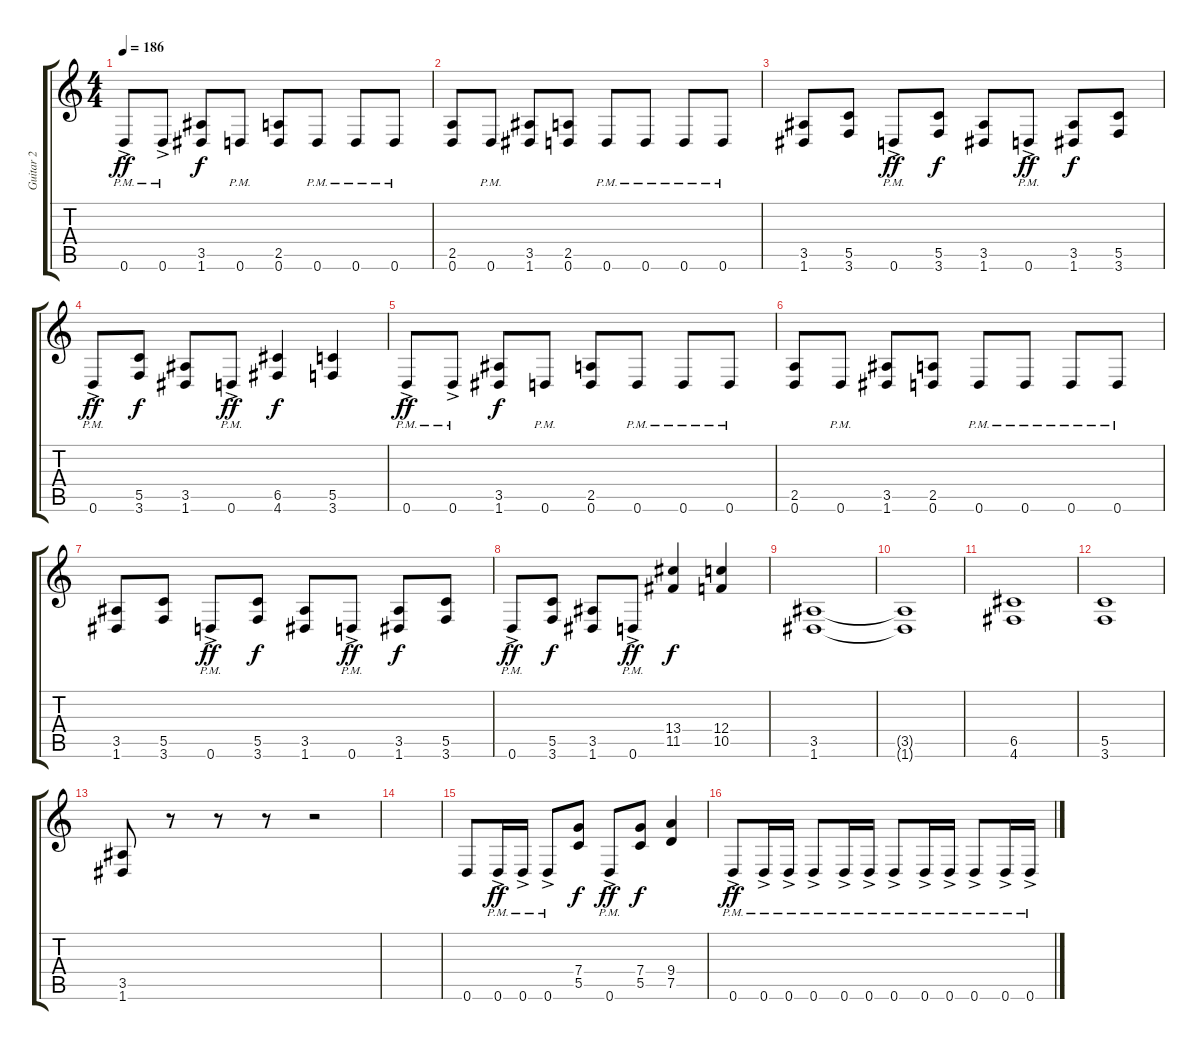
\track ("Guitar 2" "Guitar 2") {instrument distortionguitar}
\staff {score tabs}
\tuning (D4 A3 F3 C3 G2 D2) {hide}
\ts (4 4)
\tempo 186
\clef g2
\ks c
0.6{ac pm}.8{dy ff} 0.6{ac pm}.8 (3.5 1.6).8{dy f} 0.6{pm}.8 (2.5 0.6).8 0.6{pm}.8 0.6{pm}.8 0.6{pm}.8 |
(2.5 0.6).8 0.6{pm}.8 (3.5 1.6).8 (2.5 0.6).8 0.6{pm}.8 0.6{pm}.8 0.6{pm}.8 0.6{pm}.8 |
(3.5 1.6).8 (5.5 3.6).8 0.6{ac pm}.8{dy ff} (5.5 3.6).8{dy f} (3.5 1.6).8 0.6{ac pm}.8{dy ff} (3.5 1.6).8{dy f} (5.5 3.6).8 |
0.6{ac pm}.8{dy ff} (5.5 3.6).8{dy f} (3.5 1.6).8 0.6{ac pm}.8{dy ff} (6.5 4.6).4{dy f} (5.5 3.6).4 |
0.6{ac pm}.8{dy ff} 0.6{ac pm}.8 (3.5 1.6).8{dy f} 0.6{pm}.8 (2.5 0.6).8 0.6{pm}.8 0.6{pm}.8 0.6{pm}.8 |
(2.5 0.6).8 0.6{pm}.8 (3.5 1.6).8 (2.5 0.6).8 0.6{pm}.8 0.6{pm}.8 0.6{pm}.8 0.6{pm}.8 |
(3.5 1.6).8 (5.5 3.6).8 0.6{ac pm}.8{dy ff} (5.5 3.6).8{dy f} (3.5 1.6).8 0.6{ac pm}.8{dy ff} (3.5 1.6).8{dy f} (5.5 3.6).8 |
0.6{ac pm}.8{dy ff} (5.5 3.6).8{dy f} (3.5 1.6).8 0.6{ac pm}.8{dy ff} (13.4 11.5).4{dy f} (12.4 10.5).4 |
(3.5 1.6).1 |
(3.5{t} 1.6{t}).1 |
(6.5 4.6).1 |
(5.5 3.6).1 |
(3.5 1.6).8 r.8 r.8 r.8 r.2 |
|
0.6.8 0.6{ac pm}.16{dy ff} 0.6{ac pm}.16 0.6{ac pm}.8 (7.4 5.5).8{dy f} 0.6{ac pm}.8{dy ff} (7.4 5.5).8{dy f} (9.4 7.5).4 |
0.6{ac pm}.8{dy ff} 0.6{ac pm}.16 0.6{ac pm}.16 0.6{ac pm}.8 0.6{ac pm}.16 0.6{ac pm}.16 0.6{ac pm}.8 0.6{ac pm}.16 0.6{ac pm}.16 0.6{ac pm}.8 0.6{ac pm}.16 0.6{ac pm}.16
